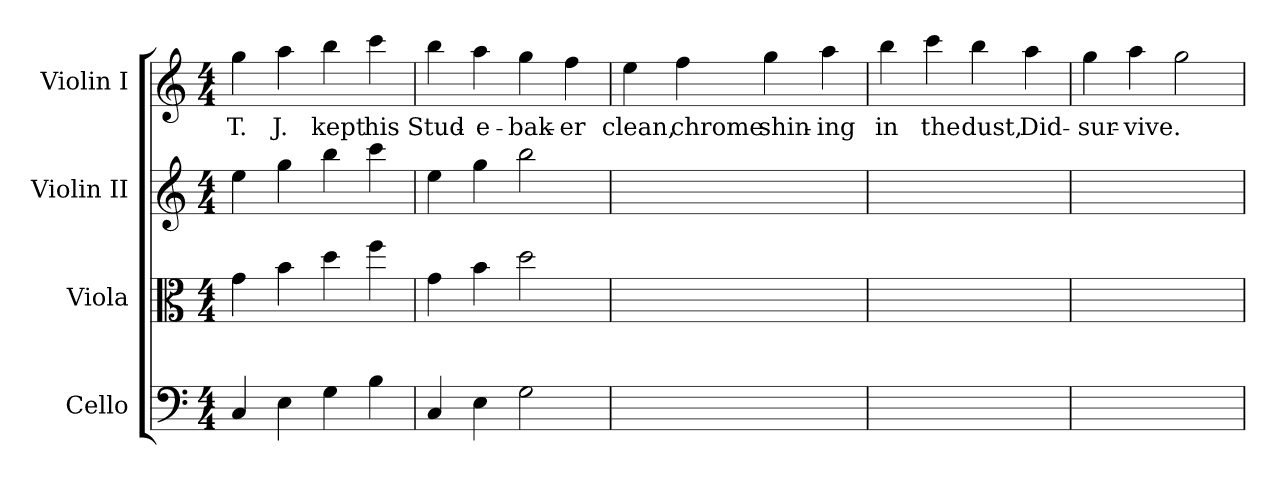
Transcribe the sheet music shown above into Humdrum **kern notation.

**kern	**kern	**kern	**kern	**text
*part4	*part3	*part2	*part1	*part1
*staff4	*staff3	*staff2	*staff1	*staff1
*I"Cello	*I"Viola	*I"Violin II	*I"Violin I	*
*	*I'Vla	*I'Vln	*I'Vln	*
*clefF4	*clefC3	*clefG2	*clefG2	*
*k[]	*k[]	*k[]	*k[]	*
*M4/4	*M4/4	*M4/4	*M4/4	*
=1	=1	=1	=1	=1
4C	4g	4ee	4gg	T.
4E	4b	4gg	4aa	J.
4G	4dd	4bb	4bb	kept
4B	4ff	4ccc	4ccc	his
=2	=2	=2	=2	=2
4C	4g	4ee	4bb	Stud-
4E	4b	4gg	4aa	e-
2G	2dd	2bb	4gg	bak-
.	.	.	4ff	er
=3	=3	=3	=3	=3
1ryy	1ryy	1ryy	4ee	clean,
.	.	.	4ff	chrome
.	.	.	4gg	shin-
.	.	.	4aa	ing
=4	=4	=4	=4	=4
1ryy	1ryy	1ryy	4bb	in
.	.	.	4ccc	the
.	.	.	4bb	dust,
.	.	.	4aa	Did-
=64	=64	=64	=64	=64
1ryy	1ryy	1ryy	4gg	sur-
.	.	.	4aa	vive.
.	.	.	2gg	.
=	=	=	=	=
*-	*-	*-	*-	*-
